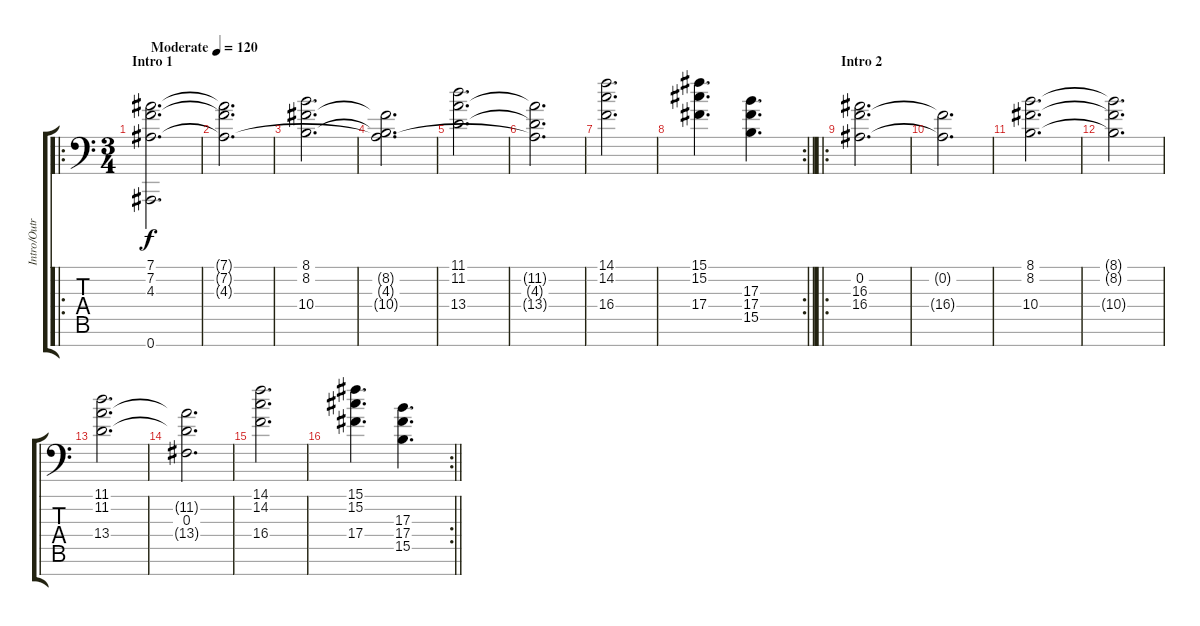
\track ("Intro/Outro Keys" "Intro/Outr") {instrument stringensemble1}
\staff {score tabs}
\tuning (Eb4 Bb3 Gb3 Db3 Ab2 Eb2 Bb1) {hide}
\ro
\ts (3 4)
\section ("" "Intro 1")
\tempo (120 "Moderate")
\clef f4
\ks c
(7.1 7.2 4.3 0.7).2{d dy f instrument stringensemble1} |
(7.1{t} 7.2{t} 4.3{t}).2{d} |
(8.1 8.2 10.4).2{d} |
(8.2{t} 4.3{t} 10.4{t}).2{d} |
(11.1 11.2 13.4).2{d} |
(11.2{t} 4.3{t} 13.4{t}).2{d} |
(14.1 14.2 16.4).2{d} |
\rc 2
\barLineRight lightlight
(15.1 15.2 17.4).4{d} (17.3 17.4 15.5).4{d} |
\ro
\section ("" "Intro 2")
(0.2 16.3 16.4).2{d} |
(0.2{t} 16.4{t}).2{d} |
(8.1 8.2 10.4).2{d} |
(8.1{t} 8.2{t} 10.4{t}).2{d} |
(11.1 11.2 13.4).2{d} |
(11.2{t} 0.3 13.4{t}).2{d} |
(14.1 14.2 16.4).2{d} |
\rc 2
\barLineRight lightlight
(15.1 15.2 17.4).4{d} (17.3 17.4 15.5).4{d}
